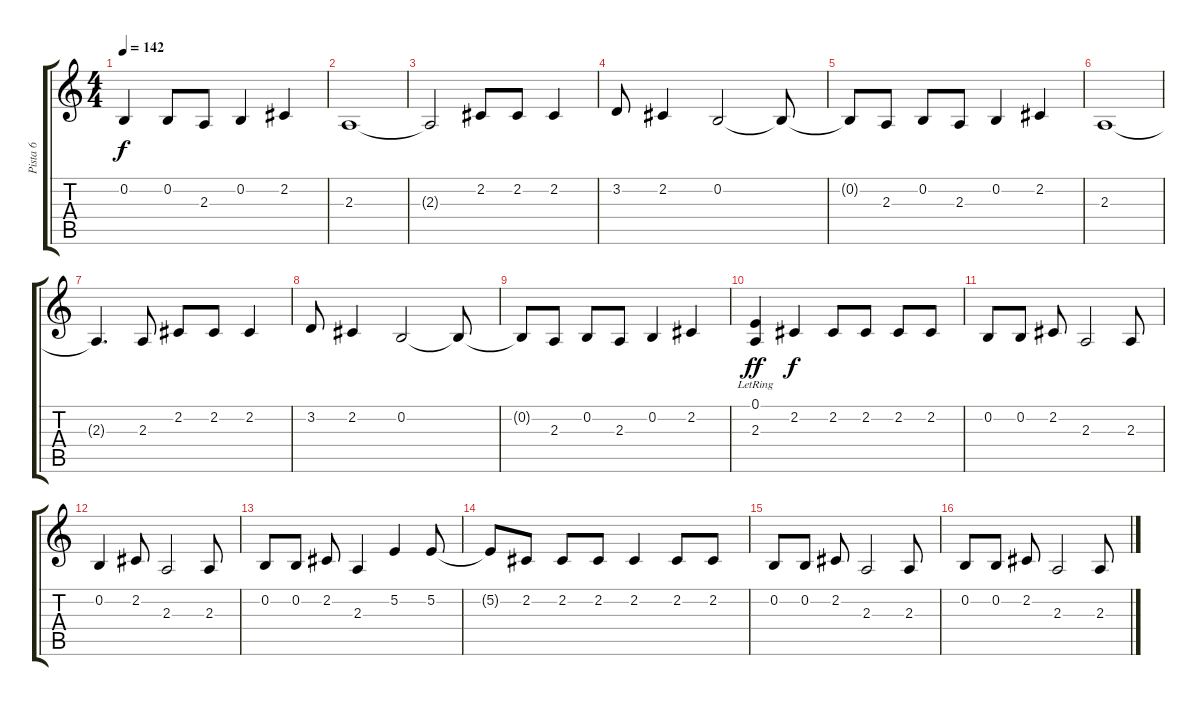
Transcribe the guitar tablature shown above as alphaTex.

\track ("Pista 6" "Pista 6") {instrument electricgrandpiano}
\staff {score tabs}
\tuning (E4 B3 G3 D3 A2 E2) {hide}
\ts (4 4)
\tempo 142
\clef g2
\ks c
0.2{t}.4{dy f} 0.2.8 2.3.8 0.2.4 2.2.4 |
2.3.1 |
2.3{t}.2 2.2.8 2.2.8 2.2.4 |
3.2.8 2.2.4 0.2.2 0.2{t}.8 |
0.2{t}.8 2.3.8 0.2.8 2.3.8 0.2.4 2.2.4 |
2.3.1 |
2.3{t}.4{d} 2.3.8 2.2.8 2.2.8 2.2.4 |
3.2.8 2.2.4 0.2.2 0.2{t}.8 |
0.2{t}.8 2.3.8 0.2.8 2.3.8 0.2.4 2.2.4 |
(0.1 2.3{lr}).4{dy ff} 2.2.4{dy f} 2.2.8 2.2.8 2.2.8 2.2.8 |
0.2.8 0.2.8 2.2.8 2.3.2 2.3.8 |
0.2.4 2.2.8 2.3.2 2.3.8 |
0.2.8 0.2.8 2.2.8 2.3.4 5.2.4 5.2.8 |
5.2{t}.8 2.2.8 2.2.8 2.2.8 2.2.4 2.2.8 2.2.8 |
0.2.8 0.2.8 2.2.8 2.3.2 2.3.8 |
0.2.8 0.2.8 2.2.8 2.3.2 2.3.8
